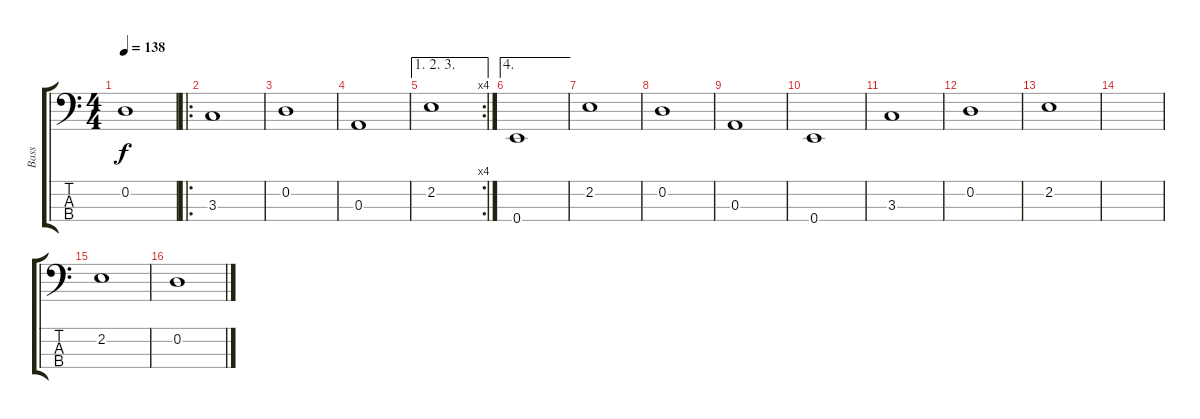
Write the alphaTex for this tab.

\track ("Bass" "Bass") {instrument acousticguitarnylon}
\staff {score tabs}
\tuning (G2 D2 A1 E1) {hide}
\ts (4 4)
\tempo 138
\clef f4
\ks c
0.2{t}.1{dy f} |
\ro
3.3.1 |
0.2.1 |
0.3.1 |
\ae (1 2 3)
\rc 4
2.2.1 |
\ae 4
0.4.1 |
2.2.1 |
0.2.1 |
0.3.1 |
0.4.1 |
3.3.1 |
0.2.1 |
2.2.1 |
|
2.2.1 |
0.2.1
